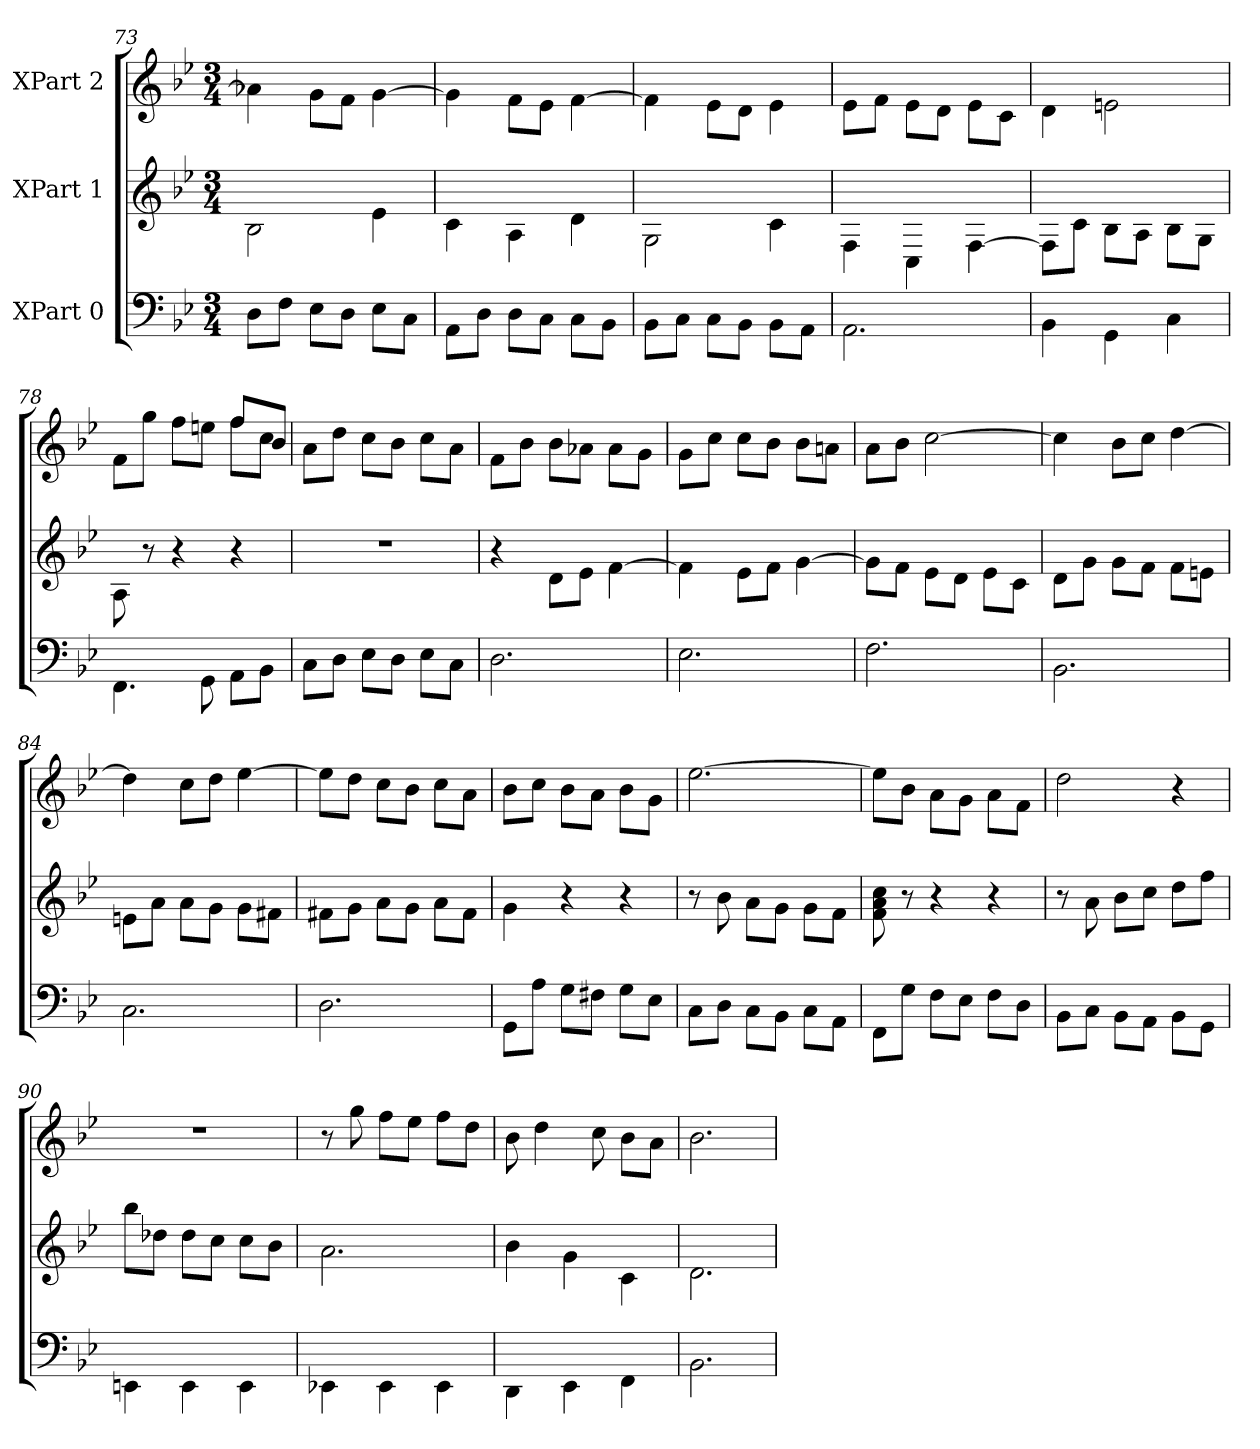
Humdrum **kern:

**kern	**kern	**kern
*part3	*part2	*part1
*staff3	*staff2	*staff1
*I"XPart 0	*I"XPart 1	*I"XPart 2
*clefF4	*clefG2	*clefG2
*k[b-e-]	*k[b-e-]	*k[b-e-]
*M3/4	*M3/4	*M3/4
=73	=73	=73
8D\L	2B-\	4a-X\]
8F\J	.	.
8E-\L	.	8g\L
8D\J	.	8f\J
8E-\L	4e-\	[4g\
8C\J	.	.
=74	=74	=74
8AA\L	4c\	4g\]
8D\J	.	.
8D\L	4A\	8f\L
8C\J	.	8e-\J
8C\L	4d\	[4f\
8BB-\J	.	.
=75	=75	=75
8BB-\L	2G\	4f\]
8C\J	.	.
8C\L	.	8e-\L
8BB-\J	.	8d\J
8BB-\L	4c\	4e-\
8AA\J	.	.
=76	=76	=76
2.AA\	4F\	8e-\L
.	.	8f\J
.	4C\	8e-\L
.	.	8d\J
.	[4F\	8e-\L
.	.	8c\J
=77	=77	=77
4BB-\	8F\L]	4d\
.	8c\J	.
4GG\	8B-\L	2en\
.	8A\J	.
4C\	8B-\L	.
.	8G\J	.
=78	=78	=78
*	*	*^
4.FF\	8A\	8f\L	2ryy
.	8r	8gg\J	.
.	4r	8ff\L	.
8GG\	.	8een\J	.
8AA\L	4r	8ff\L	8ff/L
8BB-\J	.	8cc\J	8b-/J
*	*	*v	*v
=79	=79	=79
8C\L	2.r	8a\L
8D\J	.	8dd\J
8E-\L	.	8cc\L
8D\J	.	8b-\J
8E-\L	.	8cc\L
8C\J	.	8a\J
=80	=80	=80
2.D\	4r	8f\L
.	.	8b-\J
.	8d\L	8b-\L
.	8e-\J	8a-X\J
.	[4f\	8a-\L
.	.	8g\J
=81	=81	=81
2.E-\	4f\]	8g\L
.	.	8cc\J
.	8e-\L	8cc\L
.	8f\J	8b-\J
.	[4g\	8b-\L
.	.	8an\J
=82	=82	=82
2.F\	8g\L]	8a\L
.	8f\J	8b-\J
.	8e-\L	[2cc\
.	8d\J	.
.	8e-\L	.
.	8c\J	.
=83	=83	=83
2.BB-\	8d\L	4cc\]
.	8g\J	.
.	8g\L	8b-\L
.	8f\J	8cc\J
.	8f\L	[4dd\
.	8en\J	.
=84	=84	=84
2.C\	8en\L	4dd\]
.	8a\J	.
.	8a\L	8cc\L
.	8g\J	8dd\J
.	8g\L	[4ee-\
.	8f#X\J	.
=85	=85	=85
2.D\	8f#X\L	8ee-\L]
.	8g\J	8dd\J
.	8a\L	8cc\L
.	8g\J	8b-\J
.	8a\L	8cc\L
.	8f#\J	8a\J
=86	=86	=86
8GG\L	4g\	8b-\L
8A\J	.	8cc\J
8G\L	4r	8b-\L
8F#X\J	.	8a\J
8G\L	4r	8b-\L
8E-\J	.	8g\J
=87	=87	=87
8C\L	8r	[2.ee-\
8D\J	8b-\	.
8C\L	8a\L	.
8BB-\J	8g\J	.
8C\L	8g\L	.
8AA\J	8f\J	.
=88	=88	=88
8FF\L	8cc\ 8a\ 8f\	8ee-\L]
8G\J	8r	8b-\J
8F\L	4r	8a\L
8E-\J	.	8g\J
8F\L	4r	8a\L
8D\J	.	8f\J
=89	=89	=89
8BB-\L	8r	2dd\
8C\J	8a\	.
8BB-\L	8b-\L	.
8AA\J	8cc\J	.
8BB-\L	8dd\L	4r
8GG\J	8ff\J	.
=90	=90	=90
4EEn\	8bb-\L	2.r
.	8dd-X\J	.
4EE\	8dd-\L	.
.	8cc\J	.
4EE\	8cc\L	.
.	8b-\J	.
=91	=91	=91
4EE-X\	2.a\	8r
.	.	8gg\
4EE-\	.	8ff\L
.	.	8ee-\J
4EE-\	.	8ff\L
.	.	8dd\J
=92	=92	=92
4DD\	4b-\	8b-\
.	.	4dd\
4EE-\	4g\	.
.	.	8cc\
4FF\	4c\	8b-\L
.	.	8a\J
=93	=93	=93
2.BB-\	2.d\	2.b-\
=	=	=
*-	*-	*-
